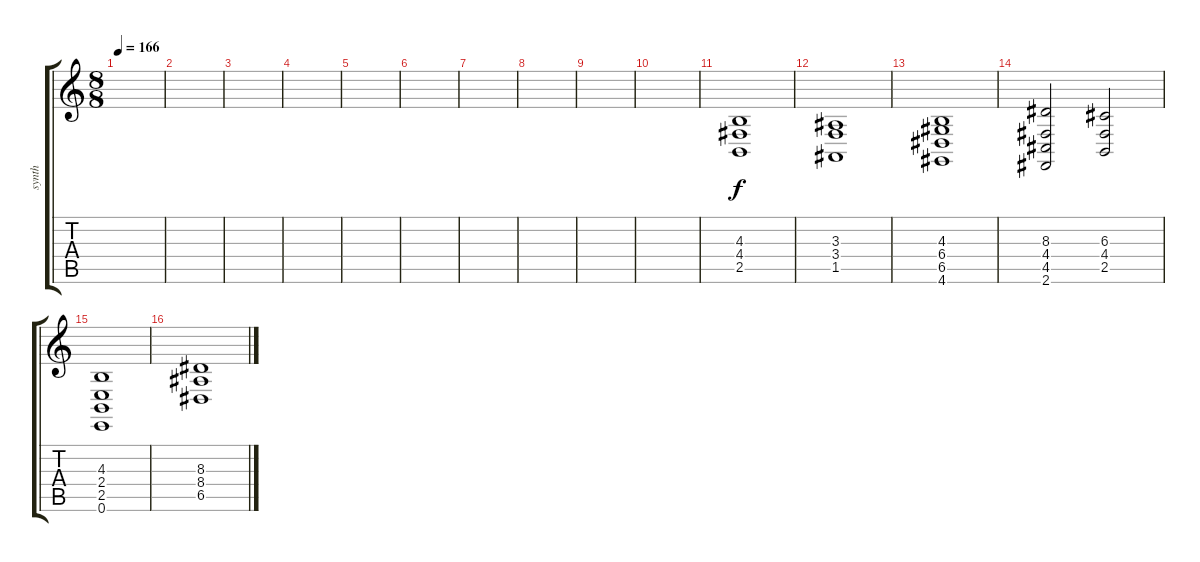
\track ("synth" "synth") {instrument synthstrings1}
\staff {score tabs}
\tuning (E4 B3 G3 D3 A2 E2) {hide}
\ts (8 8)
\tempo 166
\clef g2
\ks c
|
|
|
|
|
|
|
|
|
|
(4.3 4.4 2.5).1 |
(3.3 3.4 1.5).1 |
(4.3 6.4 6.5 4.6).1 |
(8.3 4.4 4.5 2.6).2 (6.3 4.4 2.5).2 |
(4.3 2.4 2.5 0.6).1 |
(8.3 8.4 6.5).1
